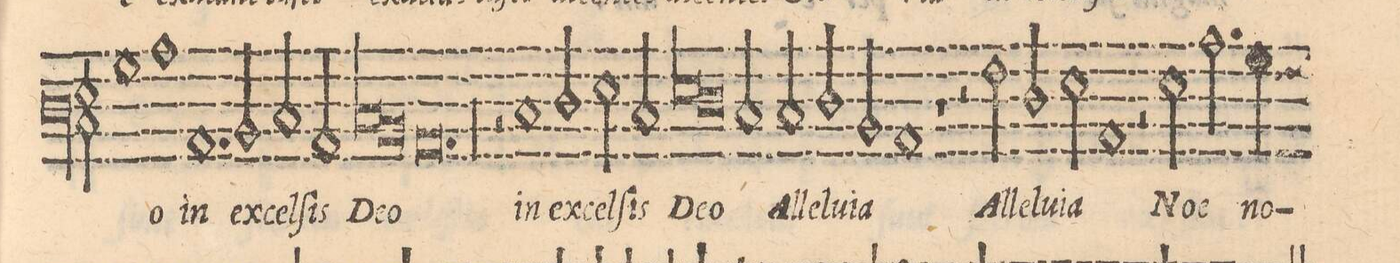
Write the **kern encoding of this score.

**kern	**text
*I"BASSVS	*
*clefF3	*
*k[]	*
*met(C|)	*
*M2/1	*
1B	.
1c	-o
=64-	=64-
1.C	in
2D/	ex-
=65-	=65-
2E/	-cel-
2C/	-ſis
*lig	*
1E	De-
=66-	=66-
1D	.
*Xlig	*
0.C	-o
=67-	=67-
=68-	=68-
00r	.
=69-	=69-
=70-	=70-
2r	.
1E	in
2F/	ex-
=71-	=71-
2G\	-cel-
2E/	-ſis
*lig	*
1G	De-
=72-	=72-
1F	.
*Xlig	*
2E/	-o
2E/	Al-
=73-	=73-
2F/	-le-
2D/	-lu-
1C	-ia
=74-	=74-
1r	.
2r	.
2A\	Al-
=75-	=75-
2F/	-le-
2G\	-lu-
1C	-ia
=76-	=76-
2r	.
2G\	No-
2.c\	-e
4B\	no-
*custos:A	*
=77-	=77-
*-	*-
